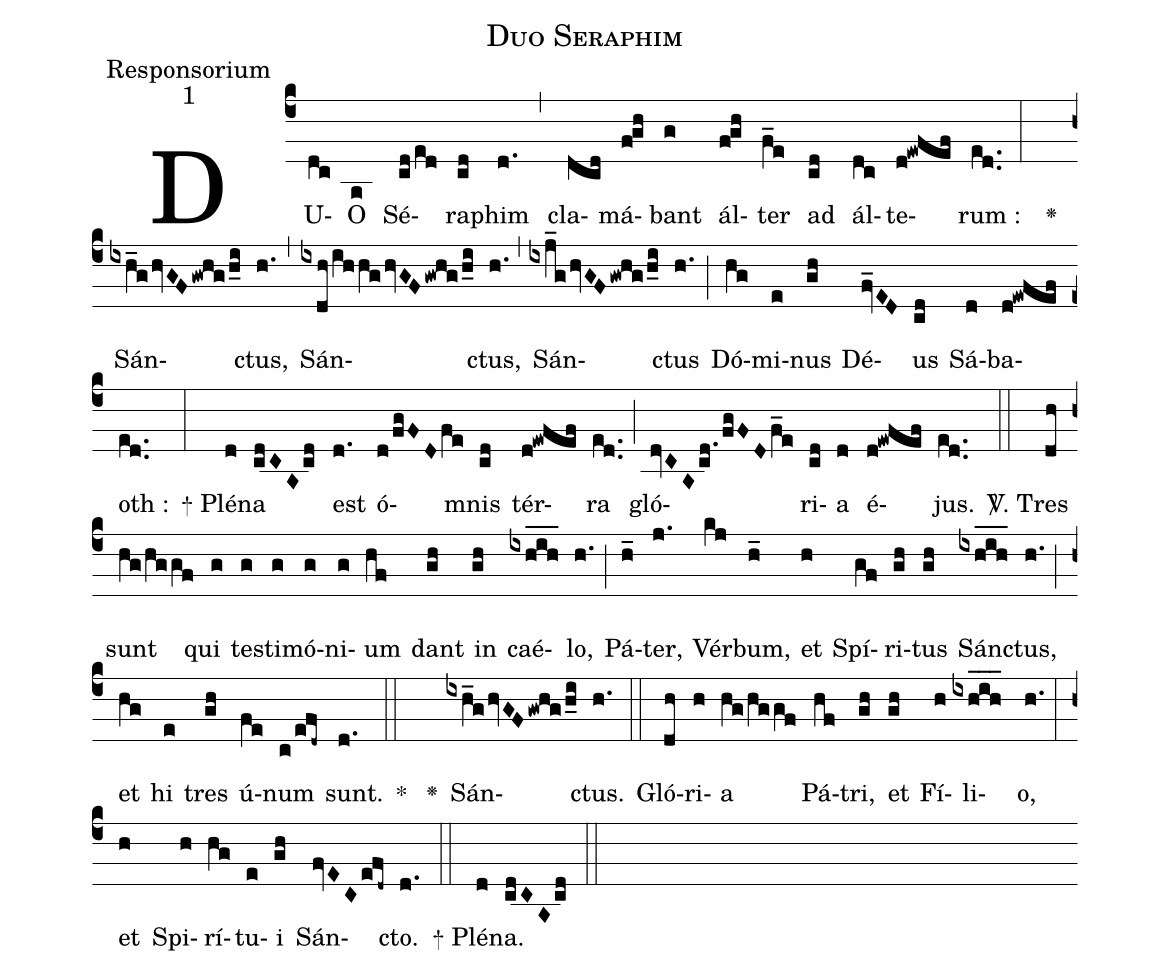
name:Duo Seraphim;
office-part:Responsorium;
mode:1;
%%
(c4)DU(dc)O(a) Sé(cd/ed)ra(cd)phim(d.) (,)
cla(dcd)má(f!gh)bant(g) ál(f!gh)ter(f_e) ad(cd) ál(dc)te(d!ewfef)rum :(ed..) (:)
<v>\greheightstar</v>()
Sán(ixh_ghvGF/gw!h!g/h_i)ctus,(h.) (,)
Sán(ixdh/ihhg/hvGF/gw!h!g/h_i)ctus,(h.) (,)
Sán(ixj_g/hvGF/gw!h!g/h_i)ctus(h.) (;)
Dó(hg)mi(e)nus(gh) Dé(fv_ED)us(cd) Sá(d)ba(d!ewfef)oth :(ed..) (:)

+
Plé(d)na(cd/CAcd) est(d.) ó(d/fgFD/fe)mnis(cd) tér(d!ewfef)ra(ed..) (;)
gló(dvCAcd./fgFD/f_e)ri(cd)a(d) é(d!ewfef)jus.(ed..) (::)

<sp>V/</sp>.
Tres(dh) sunt(hg/hggf) qui(g) te(g)sti(g)mó(g)ni(g)um(hf)  dant(gh) in(gh) caé(ixhih___)lo,(h.) (;) Pá(h_)ter,(j.) Vér(kj)bum,(h_) et(h) Spí(gf)ri(gh)tus(gh) Sánc(ixhih___)tus,(h.) (;)
et(hg) hi(e) tres(gh) ú(fe)num(c/efd~) sunt.(d.) *(::)

<v>\greheightstar</v>() Sán(ixh_g/hvGF/gw!h!g/h_i)ctus.(h.) (::)
Gló(dh)ri(h)a(hg/hg/gf) Pá(hf)tri,(gh) et(gh) Fí(h)li(ixhih___)o,(//h.) (:)
et(h) Spi(h)rí(hg)tu(e)i(gh) Sán(fvEC/efd~)cto.(d.) (::)

+ Plé(d)na.(cd/CAcd) (::)
